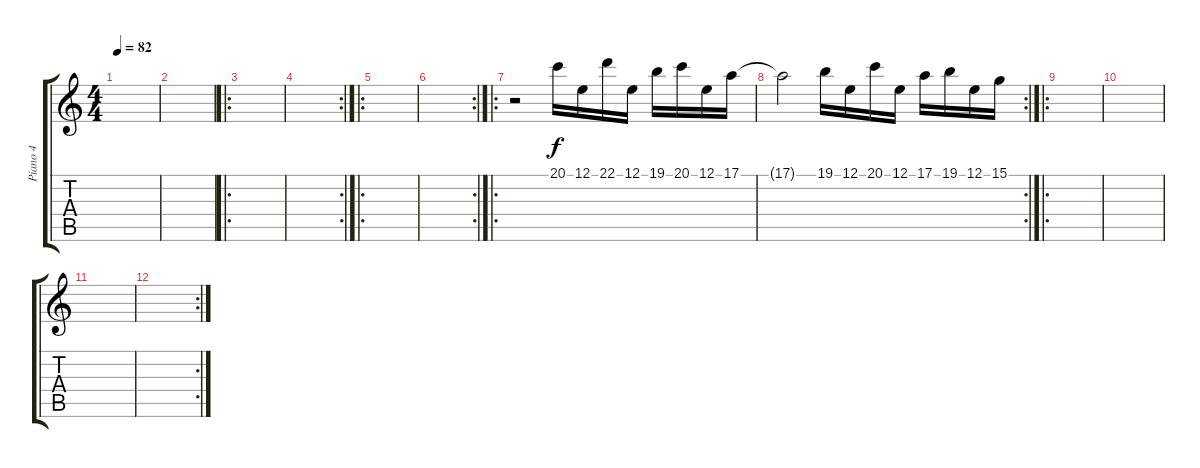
\track ("Piano 4" "Piano 4") {instrument electricgrandpiano}
\staff {score tabs}
\tuning (E4 B3 G3 D3 A2 E2) {hide}
\ts (4 4)
\tempo 82
\clef g2
\ks c
|
|
\ro
|
\rc 2
|
\ro
|
\rc 2
|
\ro
r.2 20.1.16 12.1.16 22.1.16 12.1.16 19.1.16 20.1.16 12.1.16 17.1.16 |
\rc 2
17.1{t}.2 19.1.16 12.1.16 20.1.16 12.1.16 17.1.16 19.1.16 12.1.16 15.1.16 |
\ro
|
|
|
\rc 2
